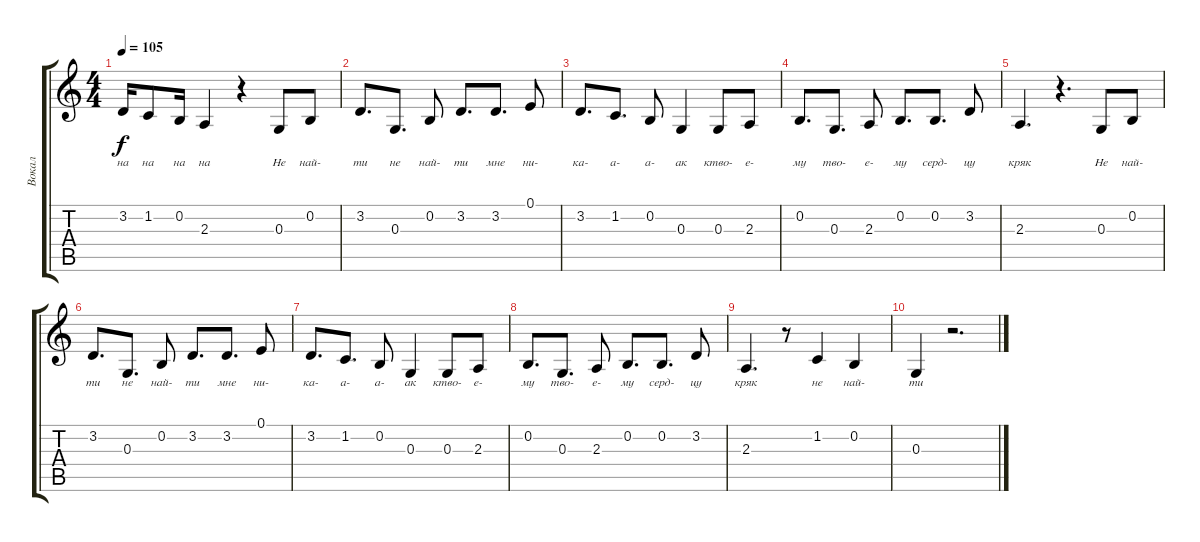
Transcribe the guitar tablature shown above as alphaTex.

\track ("Вокал" "Вокал") {instrument lead2sawtooth}
\staff {score tabs}
\tuning (E4 B3 G3 D3 A2 E2) {hide}
\ts (4 4)
\tempo 105
\clef g2
\ks c
3.2.16{lyrics (0 "на") lyrics (1 "") lyrics (2 "") lyrics (3 "") lyrics (4 "") dy f} 1.2.8{lyrics (0 "на") lyrics (1 "") lyrics (2 "") lyrics (3 "") lyrics (4 "")} 0.2.16{lyrics (0 "на") lyrics (1 "") lyrics (2 "") lyrics (3 "") lyrics (4 "")} 2.3.4{lyrics (0 "на") lyrics (1 "") lyrics (2 "") lyrics (3 "") lyrics (4 "")} r.4 0.3.8{lyrics (0 "Не") lyrics (1 "") lyrics (2 "") lyrics (3 "") lyrics (4 "")} 0.2.8{lyrics (0 "най-") lyrics (1 "") lyrics (2 "") lyrics (3 "") lyrics (4 "")} |
3.2.8{d lyrics (0 "ти") lyrics (1 "") lyrics (2 "") lyrics (3 "") lyrics (4 "")} 0.3.8{d lyrics (0 "не") lyrics (1 "") lyrics (2 "") lyrics (3 "") lyrics (4 "")} 0.2.8{lyrics (0 "най-") lyrics (1 "") lyrics (2 "") lyrics (3 "") lyrics (4 "")} 3.2.8{d lyrics (0 "ти") lyrics (1 "") lyrics (2 "") lyrics (3 "") lyrics (4 "")} 3.2.8{d lyrics (0 "мне") lyrics (1 "") lyrics (2 "") lyrics (3 "") lyrics (4 "")} 0.1.8{lyrics (0 "ни-") lyrics (1 "") lyrics (2 "") lyrics (3 "") lyrics (4 "")} |
3.2.8{d lyrics (0 "ка-") lyrics (1 "") lyrics (2 "") lyrics (3 "") lyrics (4 "")} 1.2.8{d lyrics (0 "а-") lyrics (1 "") lyrics (2 "") lyrics (3 "") lyrics (4 "")} 0.2.8{lyrics (0 "а-") lyrics (1 "") lyrics (2 "") lyrics (3 "") lyrics (4 "")} 0.3.4{lyrics (0 "ак") lyrics (1 "") lyrics (2 "") lyrics (3 "") lyrics (4 "")} 0.3.8{lyrics (0 "ктво-") lyrics (1 "") lyrics (2 "") lyrics (3 "") lyrics (4 "")} 2.3.8{lyrics (0 "е-") lyrics (1 "") lyrics (2 "") lyrics (3 "") lyrics (4 "")} |
0.2.8{d lyrics (0 "му") lyrics (1 "") lyrics (2 "") lyrics (3 "") lyrics (4 "")} 0.3.8{d lyrics (0 "тво-") lyrics (1 "") lyrics (2 "") lyrics (3 "") lyrics (4 "")} 2.3.8{lyrics (0 "е-") lyrics (1 "") lyrics (2 "") lyrics (3 "") lyrics (4 "")} 0.2.8{d lyrics (0 "му") lyrics (1 "") lyrics (2 "") lyrics (3 "") lyrics (4 "")} 0.2.8{d lyrics (0 "серд-") lyrics (1 "") lyrics (2 "") lyrics (3 "") lyrics (4 "")} 3.2.8{lyrics (0 "цу") lyrics (1 "") lyrics (2 "") lyrics (3 "") lyrics (4 "")} |
2.3.4{d lyrics (0 "кряк") lyrics (1 "") lyrics (2 "") lyrics (3 "") lyrics (4 "")} r.4{d} 0.3.8{lyrics (0 "Не") lyrics (1 "") lyrics (2 "") lyrics (3 "") lyrics (4 "")} 0.2.8{lyrics (0 "най-") lyrics (1 "") lyrics (2 "") lyrics (3 "") lyrics (4 "")} |
3.2.8{d lyrics (0 "ти") lyrics (1 "") lyrics (2 "") lyrics (3 "") lyrics (4 "")} 0.3.8{d lyrics (0 "не") lyrics (1 "") lyrics (2 "") lyrics (3 "") lyrics (4 "")} 0.2.8{lyrics (0 "най-") lyrics (1 "") lyrics (2 "") lyrics (3 "") lyrics (4 "")} 3.2.8{d lyrics (0 "ти") lyrics (1 "") lyrics (2 "") lyrics (3 "") lyrics (4 "")} 3.2.8{d lyrics (0 "мне") lyrics (1 "") lyrics (2 "") lyrics (3 "") lyrics (4 "")} 0.1.8{lyrics (0 "ни-") lyrics (1 "") lyrics (2 "") lyrics (3 "") lyrics (4 "")} |
3.2.8{d lyrics (0 "ка-") lyrics (1 "") lyrics (2 "") lyrics (3 "") lyrics (4 "")} 1.2.8{d lyrics (0 "а-") lyrics (1 "") lyrics (2 "") lyrics (3 "") lyrics (4 "")} 0.2.8{lyrics (0 "а-") lyrics (1 "") lyrics (2 "") lyrics (3 "") lyrics (4 "")} 0.3.4{lyrics (0 "ак") lyrics (1 "") lyrics (2 "") lyrics (3 "") lyrics (4 "")} 0.3.8{lyrics (0 "ктво-") lyrics (1 "") lyrics (2 "") lyrics (3 "") lyrics (4 "")} 2.3.8{lyrics (0 "е-") lyrics (1 "") lyrics (2 "") lyrics (3 "") lyrics (4 "")} |
0.2.8{d lyrics (0 "му") lyrics (1 "") lyrics (2 "") lyrics (3 "") lyrics (4 "")} 0.3.8{d lyrics (0 "тво-") lyrics (1 "") lyrics (2 "") lyrics (3 "") lyrics (4 "")} 2.3.8{lyrics (0 "е-") lyrics (1 "") lyrics (2 "") lyrics (3 "") lyrics (4 "")} 0.2.8{d lyrics (0 "му") lyrics (1 "") lyrics (2 "") lyrics (3 "") lyrics (4 "")} 0.2.8{d lyrics (0 "серд-") lyrics (1 "") lyrics (2 "") lyrics (3 "") lyrics (4 "")} 3.2.8{lyrics (0 "цу") lyrics (1 "") lyrics (2 "") lyrics (3 "") lyrics (4 "")} |
2.3.4{d lyrics (0 "кряк") lyrics (1 "") lyrics (2 "") lyrics (3 "") lyrics (4 "")} r.8 1.2.4{lyrics (0 "не") lyrics (1 "") lyrics (2 "") lyrics (3 "") lyrics (4 "")} 0.2.4{lyrics (0 "най-") lyrics (1 "") lyrics (2 "") lyrics (3 "") lyrics (4 "")} |
0.3.4{lyrics (0 "ти") lyrics (1 "") lyrics (2 "") lyrics (3 "") lyrics (4 "")} r.2{d}
